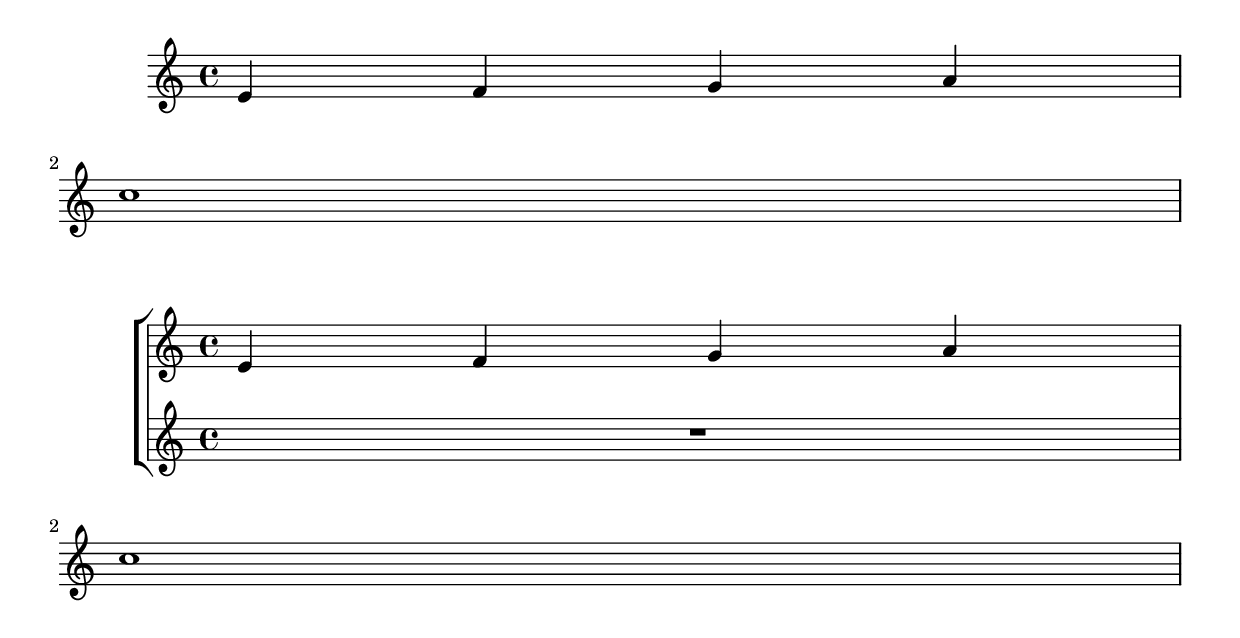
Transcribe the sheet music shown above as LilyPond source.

%% Do not edit this file; it is auto-generated from LSR http://lsr.dsi.unimi.it
%% This file is in the public domain.
\version "2.13.0"

\header {
  lsrtags = "staff-notation, tweaks-and-overrides, breaks"

  texidoces = "
El primer pentagrama vacío también se puede suprimir de la
partitura estableciendo la propiedad @code{remove-first} de
@code{VerticalAxisGroup}.  Esto se puede hacer globalmente dentro
del bloque @code{\\layout}, o localmente dentro del pentagrama
concreto que se quiere suprimir.  En este último caso, tenemos que
especificar el contexto (@code{Staff} se aplica sólo al pentagrama
actual) delante de la propiedad.

El pentagrama inferior del segundo grupo no se elimina, porque el
ajuste sólo se aplica al pentagrama concreto dentro del que se
escribe.

"
  doctitlees = "Quitar la primera línea vacía"

%% Translation of GIT committish :<0364058d18eb91836302a567c18289209d6e9706>
  texidocde = "
Ein leeres Notensystem kann auch aus der ersten Zeile einer Partitur
entfernt werden, indem die Eigenschaft @code{remove-first} der
@code{VerticalAxisGroup}-Eigenschaft eingesetzt wird.  Das kann
man global in einer @code{\\layout}-Umgebung oder lokal in dem
bestimmten Notensystem machen, das entfernt werden soll.  In letzterem
Fall muss man den Kontext angeben.

Das untere Notensystem der zweiten Systemgruppe wird nicht entfernt,
weil in die Einstellungen in dem Schnipsel nur für das eine Notensystem
gültig sind.

"
  doctitlede = "Die erste leere Notenzeile auch entfernen"

  texidoc = "
The first empty staff can also be removed from the score by setting the
@code{VerticalAxisGroup} property @code{remove-first}. This can be done
globally inside the @code{\\layout} block, or locally inside the
specific staff that should be removed.  In the latter case, you have to
specify the context (@code{Staff} applies only to the current staff) in
front of the property.

The lower staff of the second staff group is not removed, because the
setting applies only to the specific staff inside of which it is
written. 

"
  doctitle = "Removing the first empty line"
} % begin verbatim

\layout {
  \context { 
    \RemoveEmptyStaffContext 
    % To use the setting globally, uncomment the following line:
    % \override VerticalAxisGroup #'remove-first = ##t
  }
}
\new StaffGroup <<
  \new Staff \relative c' {
    e4 f g a \break
    c1
  }
  \new Staff {
    % To use the setting globally, comment this line,
    % uncomment the line in the \layout block above
    \override Staff.VerticalAxisGroup #'remove-first = ##t
    R1 \break
    R
  }
>>
\new StaffGroup <<
  \new Staff \relative c' {
    e4 f g a \break
    c1
  }
  \new Staff {
    R1 \break
    R
  }
>>
